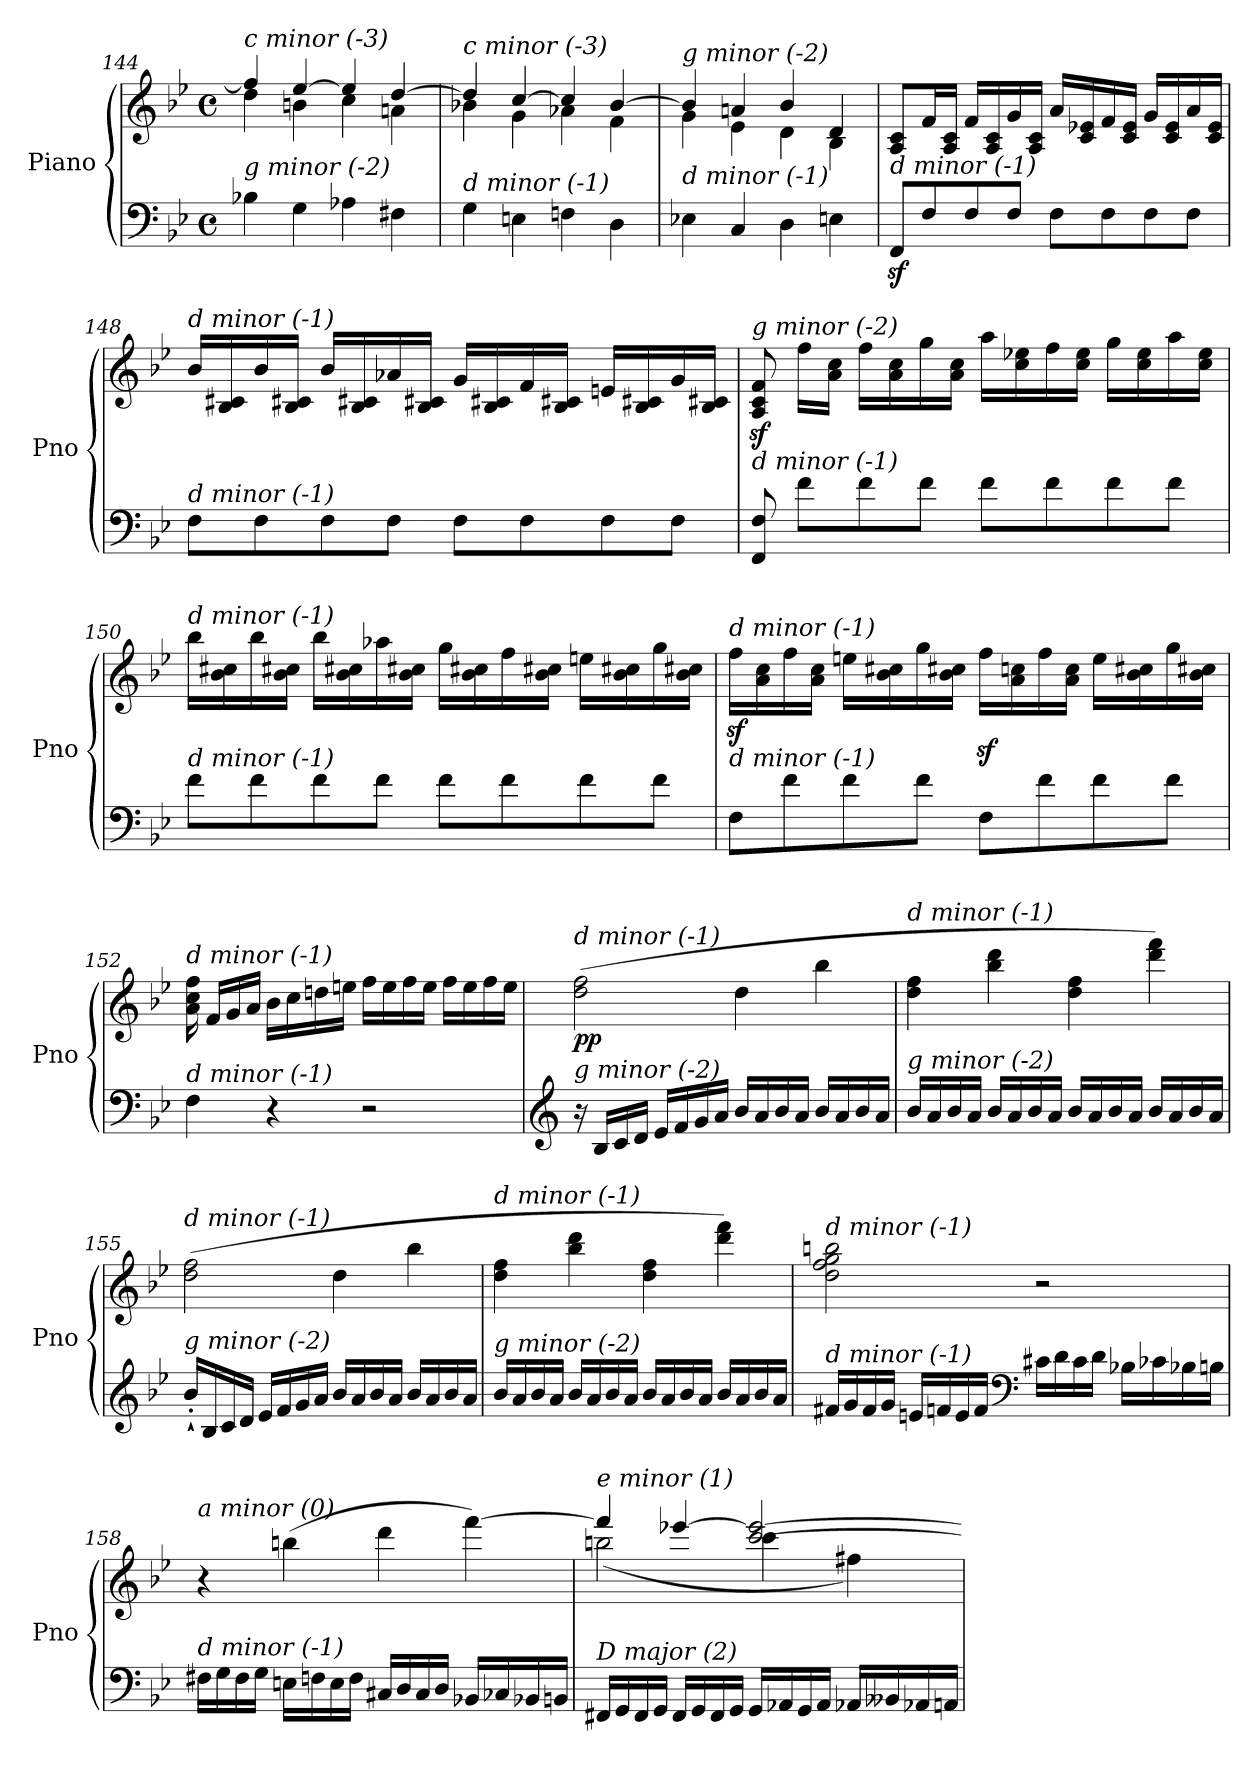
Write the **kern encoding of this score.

**kern	**kern	**dynam
*part1	*part1	*part1
*staff2	*staff1	*staff1/2
*I"Piano	*	*
*I'Pno	*	*
*clefF4	*clefG2	*
*k[b-e-]	*k[b-e-]	*
*M4/4	*M4/4	*
*met(c)	*met(c)	*
=144	=144	=144
*	*^	*
!	!LO:TX:i:t=c minor (-3)	!	!
!LO:TX:i:t=g minor (-2)	!	!	!
4B-X\	4ff/]	4dd\	.
4G\	[4ee-/	4bn\	.
4A-X\	4ee-/]	4cc\	.
4F#X\	[4dd/	4an\	.
!!LO:LB:g=z	!!
=145	=145	=145	=145
!	!LO:TX:i:t=c minor (-3)	!	!
!LO:TX:i:t=d minor (-1)	!	!	!
4G\	4dd/]	4b-X\	.
4En\	[4cc/	4g\	.
4Fn\	4cc/]	4a-X\	.
4D\	[4b-/	4f\	.
!!LO:LB:g=z	!!
=146	=146	=146	=146
!	!LO:TX:i:t=g minor (-2)	!	!
!LO:TX:i:t=d minor (-1)	!	!	!
4E-X\	4b-/]	4g\	.
4C/	4an/	4e-\	.
4D\	4b-/	4d\	.
4En\	4d/	4B-\	.
=147	=147	=147	=147
!	!LO:TX:i:t=g minor (-2)	!	!
!LO:TX:i:t=d minor (-1)	!	!	!
*	*v	*v	*
8FFz>/L	8A/ 8c/L	.
8F/	16f/L	.
.	16A/ 16c/JJ	.
8F/	16f/LL	.
.	16A/ 16c/	.
8F/J	16g/	.
.	16A/ 16c/JJ	.
8F\L	16a/LL	.
.	16c/ 16e-X/	.
8F\	16f/	.
.	16c/ 16e-/JJ	.
8F\	16g/LL	.
.	16c/ 16e-/	.
8F\J	16a/	.
.	16c/ 16e-/JJ	.
=148	=148	=148
!	!LO:TX:i:t=d minor (-1)	!
!LO:TX:i:t=d minor (-1)	!	!
8F\L	16b-/LL	.
.	16B-/ 16c#Xi/	.
8F\	16b-/	.
.	16B-/ 16c#Xi/JJ	.
8F\	16b-/LL	.
.	16B-/ 16c#Xi/	.
8F\J	16a-X/	.
.	16B-/ 16c#Xi/JJ	.
8F\L	16g/LL	.
.	16B-/ 16c#Xi/	.
8F\	16f/	.
.	16B-/ 16c#Xi/JJ	.
8F\	16en/LL	.
.	16B-/ 16c#Xi/	.
8F\J	16g/	.
.	16B-/ 16c#Xi/JJ	.
!!LO:PB:g=z
=149	=149	=149
!	!LO:TX:i:t=g minor (-2)	!
!LO:TX:i:t=d minor (-1)	!	!
8FF/ 8F/	8A/z< 8c/z< 8f/z<	.
8f\L	16ff\LL	.
.	16a\ 16cc\JJ	.
8f\	16ff\LL	.
.	16a\ 16cc\	.
8f\J	16gg\	.
.	16a\ 16cc\JJ	.
8f\L	16aa\LL	.
.	16cc\ 16ee-X\	.
8f\	16ff\	.
.	16cc\ 16ee-\JJ	.
8f\	16gg\LL	.
.	16cc\ 16ee-\	.
8f\J	16aa\	.
.	16cc\ 16ee-\JJ	.
=150	=150	=150
!	!LO:TX:i:t=d minor (-1)	!
!LO:TX:i:t=d minor (-1)	!	!
8f\L	16bb-\LL	.
.	16b-\ 16cc#Xi\	.
8f\	16bb-\	.
.	16b-\ 16cc#Xi\JJ	.
8f\	16bb-\LL	.
.	16b-\ 16cc#Xi\	.
8f\J	16aa-X\	.
.	16b-\ 16cc#Xi\JJ	.
8f\L	16gg\LL	.
.	16b-\ 16cc#Xi\	.
8f\	16ff\	.
.	16b-\ 16cc#Xi\JJ	.
8f\	16een\LL	.
.	16b-\ 16cc#Xi\	.
8f\J	16gg\	.
.	16b-\ 16cc#Xi\JJ	.
!!LO:LB:g=z
=151	=151	=151
!	!LO:TX:i:t=d minor (-1)	!
!LO:TX:i:t=d minor (-1)	!	!
8F\L	16ffz<\LL	.
.	16a\ 16cc\	.
8f\	16ff\	.
.	16a\ 16cc\JJ	.
8f\	16een\LL	.
.	16b-\ 16cc#Xi\	.
8f\J	16gg\	.
.	16b-\ 16cc#Xi\JJ	.
8F\L	16ffz<\LL	.
.	16a\ 16cc\	.
8f\	16ff\	.
.	16a\ 16cc\JJ	.
8f\	16ee\LL	.
.	16b-\ 16cc#Xi\	.
8f\J	16gg\	.
.	16b-\ 16cc#Xi\JJ	.
!!LO:LB:g=z
=152	=152	=152
!	!LO:TX:i:t=d minor (-1)	!
!LO:TX:i:t=d minor (-1)	!	!
4F\	16a\ 16cc\ 16ff\	.
.	16f/LL	.
.	16g/	.
.	16a/JJ	.
4r	16b-\LL	.
.	16cc\	.
.	16ddn\	.
.	16een\JJ	.
2r	16ff\LL	.
.	16ee\	.
.	16ff\	.
.	16ee\JJ	.
.	16ff\LL	.
.	16ee\	.
.	16ff\	.
.	16ee\JJ	.
=153	=153	=153
*clefG2	*	*
!	!LO:TX:i:t=d minor (-1)	!
!LO:TX:i:t=g minor (-2)	!	!
!	!	!LO:DY:b
16r	(>2dd\ 2ff\	pp
16B-/LL	.	.
16c/	.	.
16d/JJ	.	.
16e-/LL	.	.
16f/	.	.
16g/	.	.
16a/JJ	.	.
16b-/LL	4dd\	.
16a/	.	.
16b-/	.	.
16a/JJ	.	.
16b-/LL	4bb-\	.
16a/	.	.
16b-/	.	.
16a/JJ	.	.
!!LO:LB:g=z
=154	=154	=154
!	!LO:TX:i:t=d minor (-1)	!
!LO:TX:i:t=g minor (-2)	!	!
16b-/LL	4dd\ 4ff\	.
16a/	.	.
16b-/	.	.
16a/JJ	.	.
16b-/LL	4bb-\ 4ddd\	.
16a/	.	.
16b-/	.	.
16a/JJ	.	.
16b-/LL	4dd\ 4ff\	.
16a/	.	.
16b-/	.	.
16a/JJ	.	.
16b-/LL	4ddd\ 4fff\)	.
16a/	.	.
16b-/	.	.
16a/JJ	.	.
!!LO:PB:g=z
=155	=155	=155
!	!LO:TX:i:t=d minor (-1)	!
!LO:TX:i:t=g minor (-2)	!	!
16b-'`/LL	(>2dd\ 2ff\	.
16B-/	.	.
16c/	.	.
16d/JJ	.	.
16e-/LL	.	.
16f/	.	.
16g/	.	.
16a/JJ	.	.
16b-/LL	4dd\	.
16a/	.	.
16b-/	.	.
16a/JJ	.	.
16b-/LL	4bb-\	.
16a/	.	.
16b-/	.	.
16a/JJ	.	.
=156	=156	=156
!	!LO:TX:i:t=d minor (-1)	!
!LO:TX:i:t=g minor (-2)	!	!
16b-/LL	4dd\ 4ff\	.
16a/	.	.
16b-/	.	.
16a/JJ	.	.
16b-/LL	4bb-\ 4ddd\	.
16a/	.	.
16b-/	.	.
16a/JJ	.	.
16b-/LL	4dd\ 4ff\	.
16a/	.	.
16b-/	.	.
16a/JJ	.	.
16b-/LL	4ddd\ 4fff\)	.
16a/	.	.
16b-/	.	.
16a/JJ	.	.
!!LO:LB:g=z
=157	=157	=157
!	!LO:TX:i:t=d minor (-1)	!
!LO:TX:i:t=d minor (-1)	!	!
16f#X/LL	2dd\ 2ff\ 2gg\ 2bbn\	.
16g/	.	.
16f#/	.	.
16g/JJ	.	.
16en/LL	.	.
16fn/	.	.
16e/	.	.
16f/JJ	.	.
*clefF4	*	*
16c#X\LL	2r	.
16d\	.	.
16c#\	.	.
16d\JJ	.	.
16B-Xi\LL	.	.
16c-Xj\	.	.
16B-Xi\	.	.
16B\JJ	.	.
!!LO:LB:g=z
=158	=158	=158
!	!LO:TX:i:t=a minor (0)	!
!LO:TX:i:t=d minor (-1)	!	!
16F#X\LL	4r	.
16G\	.	.
16F#\	.	.
16G\JJ	.	.
!	!	!LO:DY:b
16En\LL	(>4bbn\	other-dynamics
16Fn\	.	.
16E\	.	.
16F\JJ	.	.
16C#X/LL	4ddd\	.
16D/	.	.
16C#/	.	.
16D/JJ	.	.
16BB-Xi/LL	[4fff\)	.
16C-Xj/	.	.
16BB-Xi/	.	.
16BB/JJ	.	.
=159	=159	=159
*	*^	*
!	!LO:TX:i:t=e minor (1)	!	!
!LO:TX:i:t=D major (2)	!	!	!
16FF#X/LL	4fff/]	(<2bbn\	.
16GG/	.	.	.
16FF#/	.	.	.
16GG/JJ	.	.	.
16FF#/LL	[4eee-X/	.	.
16GG/	.	.	.
16FF#/	.	.	.
16GG/JJ	.	.	.
16GG/LL	[2ccc/ 2eee-/_	4ccc\	.
16AA-X/	.	.	.
16GG/	.	.	.
16AA-/JJ	.	.	.
16AA-Xi/LL	.	4ff#Xi\)	.
16BB--Xj/	.	.	.
16AA-Xi/	.	.	.
16AA/JJ	.	.	.
*	*v	*v	*
=	=	=
*-	*-	*-
